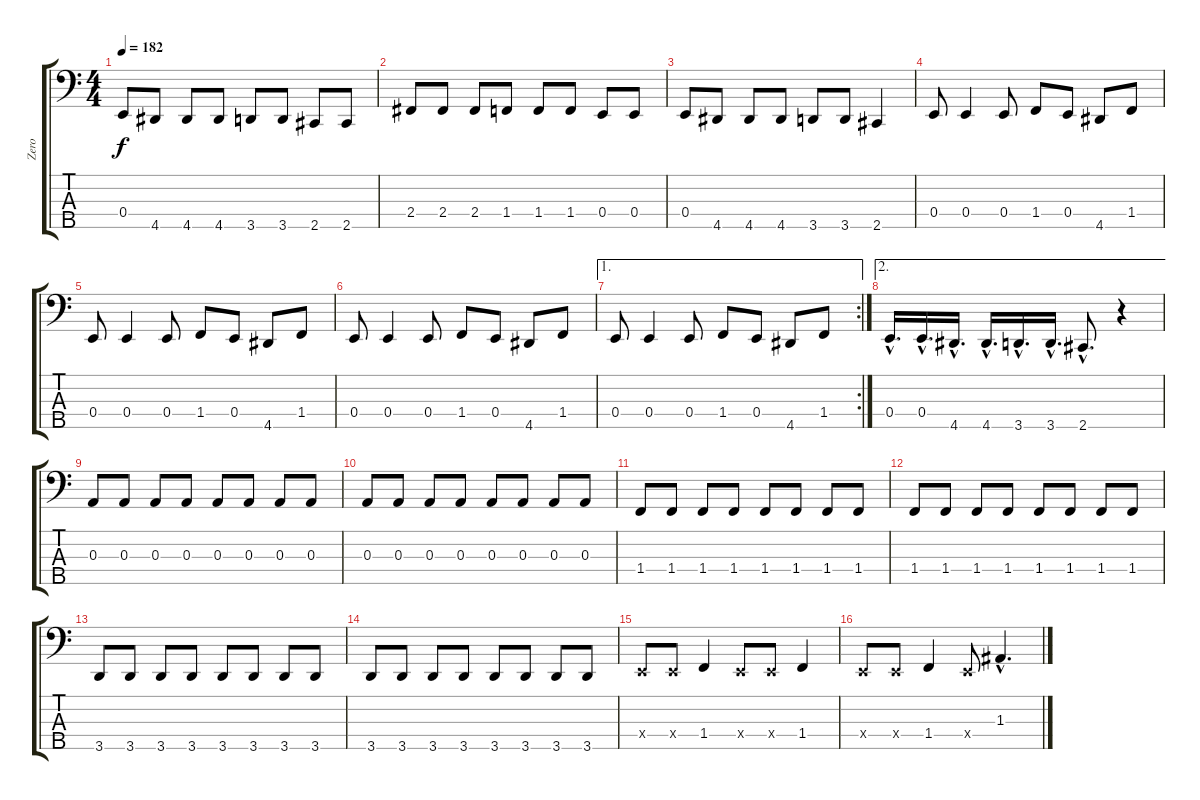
\track ("Zero" "Zero") {instrument electricbassfinger}
\staff {score tabs}
\tuning (G2 D2 A1 E1 B0) {hide}
\ts (4 4)
\tempo 182
\clef f4
\ks c
0.4.8{dy f} 4.5.8 4.5.8 4.5.8 3.5.8 3.5.8 2.5.8 2.5.8 |
2.4.8 2.4.8 2.4.8 1.4.8 1.4.8 1.4.8 0.4.8 0.4.8 |
0.4.8 4.5.8 4.5.8 4.5.8 3.5.8 3.5.8 2.5.4 |
0.4.8 0.4.4 0.4.8 1.4.8 0.4.8 4.5.8 1.4.8 |
0.4.8 0.4.4 0.4.8 1.4.8 0.4.8 4.5.8 1.4.8 |
0.4.8 0.4.4 0.4.8 1.4.8 0.4.8 4.5.8 1.4.8 |
\ae 1
\rc 2
0.4.8 0.4.4 0.4.8 1.4.8 0.4.8 4.5.8 1.4.8 |
\ae 2
0.4{hac}.16{d} 0.4{hac}.16{d} 4.5{hac}.16{d} 4.5{hac}.16{d} 3.5{hac}.16{d} 3.5{hac}.16{d} 2.5{hac}.8{d} r.4 |
0.3.8 0.3.8 0.3.8 0.3.8 0.3.8 0.3.8 0.3.8 0.3.8 |
0.3.8 0.3.8 0.3.8 0.3.8 0.3.8 0.3.8 0.3.8 0.3.8 |
1.4.8 1.4.8 1.4.8 1.4.8 1.4.8 1.4.8 1.4.8 1.4.8 |
1.4.8 1.4.8 1.4.8 1.4.8 1.4.8 1.4.8 1.4.8 1.4.8 |
3.5.8 3.5.8 3.5.8 3.5.8 3.5.8 3.5.8 3.5.8 3.5.8 |
3.5.8 3.5.8 3.5.8 3.5.8 3.5.8 3.5.8 3.5.8 3.5.8 |
0.4{x}.8 0.4{x}.8 1.4.4 0.4{x}.8 0.4{x}.8 1.4.4 |
0.4{x}.8 0.4{x}.8 1.4.4 0.4{x}.8 1.3{hac}.4{d}
